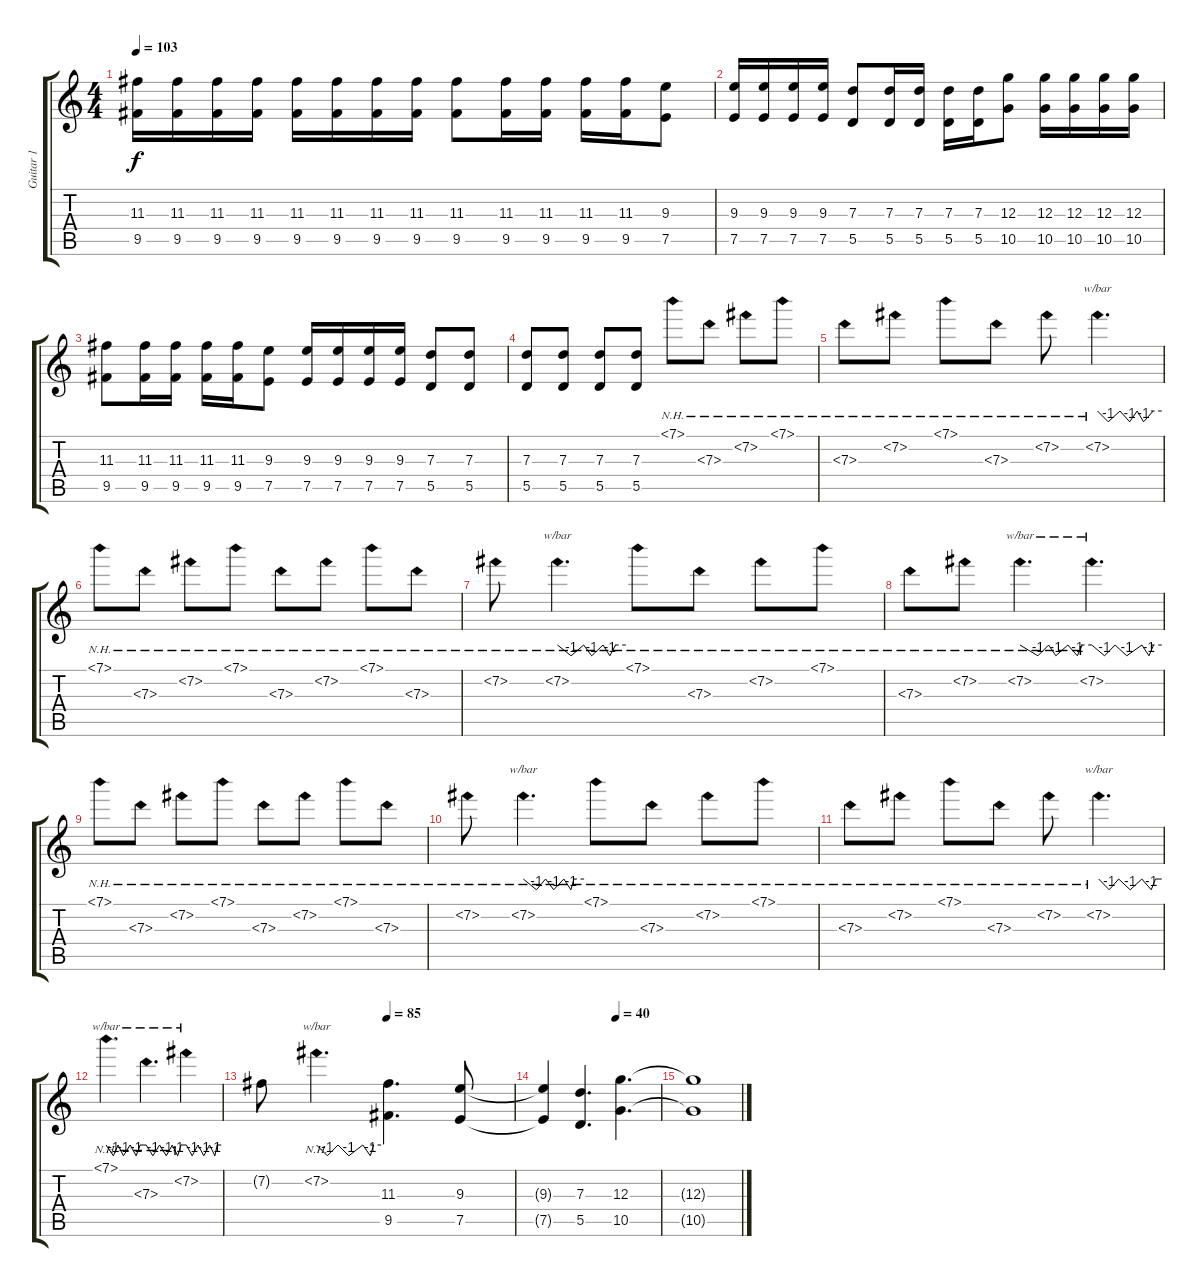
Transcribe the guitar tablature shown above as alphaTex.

\track ("Guitar 1" "Guitar 1") {instrument overdrivenguitar}
\staff {score tabs}
\tuning (E4 B3 G3 D3 A2 E2) {hide}
\ts (4 4)
\tempo 103
\clef g2
\ks c
(11.3 9.5).16{dy f} (11.3 9.5).16 (11.3 9.5).16 (11.3 9.5).16 (11.3 9.5).16 (11.3 9.5).16 (11.3 9.5).16 (11.3 9.5).16 (11.3 9.5).8 (11.3 9.5).16 (11.3 9.5).16 (11.3 9.5).16 (11.3 9.5).16 (9.3 7.5).8 |
(9.3 7.5).16 (9.3 7.5).16 (9.3 7.5).16 (9.3 7.5).16 (7.3 5.5).8 (7.3 5.5).16 (7.3 5.5).16 (7.3 5.5).16 (7.3 5.5).16 (12.3 10.5).8 (12.3 10.5).16 (12.3 10.5).16 (12.3 10.5).16 (12.3 10.5).16 |
(11.3 9.5).8 (11.3 9.5).16 (11.3 9.5).16 (11.3 9.5).16 (11.3 9.5).16 (9.3 7.5).8 (9.3 7.5).16 (9.3 7.5).16 (9.3 7.5).16 (9.3 7.5).16 (7.3 5.5).8 (7.3 5.5).8 |
(7.3 5.5).8 (7.3 5.5).8 (7.3 5.5).8 (7.3 5.5).8 7.1{nh}.8 7.3{nh}.8 7.2{nh}.8 7.1{nh}.8 |
7.3{nh}.8 7.2{nh}.8 7.1{nh}.8 7.3{nh}.8 7.2{nh}.8 7.2{nh}.4{d tbe (custom default 0 0 10 -4 21 0 30 -4 37 0 43 -4 52 0 60 0)} |
7.1{nh}.8 7.3{nh}.8 7.2{nh}.8 7.1{nh}.8 7.3{nh}.8 7.2{nh}.8 7.1{nh}.8 7.3{nh}.8 |
7.2{nh}.8 7.2{nh}.4{d tbe (custom default 0 0 12 -4 23 0 30 -4 40 0 46 -4 51 0 60 0)} 7.1{nh}.8 7.3{nh}.8 7.2{nh}.8 7.1{nh}.8 |
7.3{nh}.8 7.2{nh}.8 7.2{nh}.4{d tbe (custom default 0 0 15 -4 24 0 30 -4 40 0 48 -4 52 0 60 0)} 7.2{nh}.4{d tbe (custom default 0 0 11 -4 20 0 30 -4 43 0 49 -4 53 0 60 0)} |
7.1{nh}.8 7.3{nh}.8 7.2{nh}.8 7.1{nh}.8 7.3{nh}.8 7.2{nh}.8 7.1{nh}.8 7.3{nh}.8 |
7.2{nh}.8 7.2{nh}.4{d tbe (custom default 0 0 13 -4 22 0 30 -4 40 0 47 -4 50 0 60 0)} 7.1{nh}.8 7.3{nh}.8 7.2{nh}.8 7.1{nh}.8 |
7.3{nh}.8 7.2{nh}.8 7.1{nh}.8 7.3{nh}.8 7.2{nh}.8 7.2{nh}.4{d tbe (custom default 0 0 10 -4 19 0 30 -4 41 0 50 -4 54 0 60 0)} |
7.1{nh}.4{d tbe (custom default 0 0 11 -4 18 0 26 -4 36 0 45 -4 51 0 60 0)} 7.3{nh}.4{d tbe (custom default 0 0 10 -4 20 0 30 -4 39 0 47 -4 52 0 60 0)} 7.2{nh}.4{tbe (custom default 0 0 10 -4 20 0 30 -4 40 0 49 -4 53 0 60 0)} |
\tempo (85 0.5)
7.2{t}.8 7.2{nh}.4{d tbe (custom default 0 0 10 -4 20 0 30 -4 43 0 50 -4 53 0 60 0)} (11.3 9.5).4{d} (9.3 7.5).8 |
\tempo (40 0.625)
(9.3{t} 7.5{t}).4 (7.3 5.5).4{d} (12.3 10.5).4{d} |
(12.3{t} 10.5{t}).1
